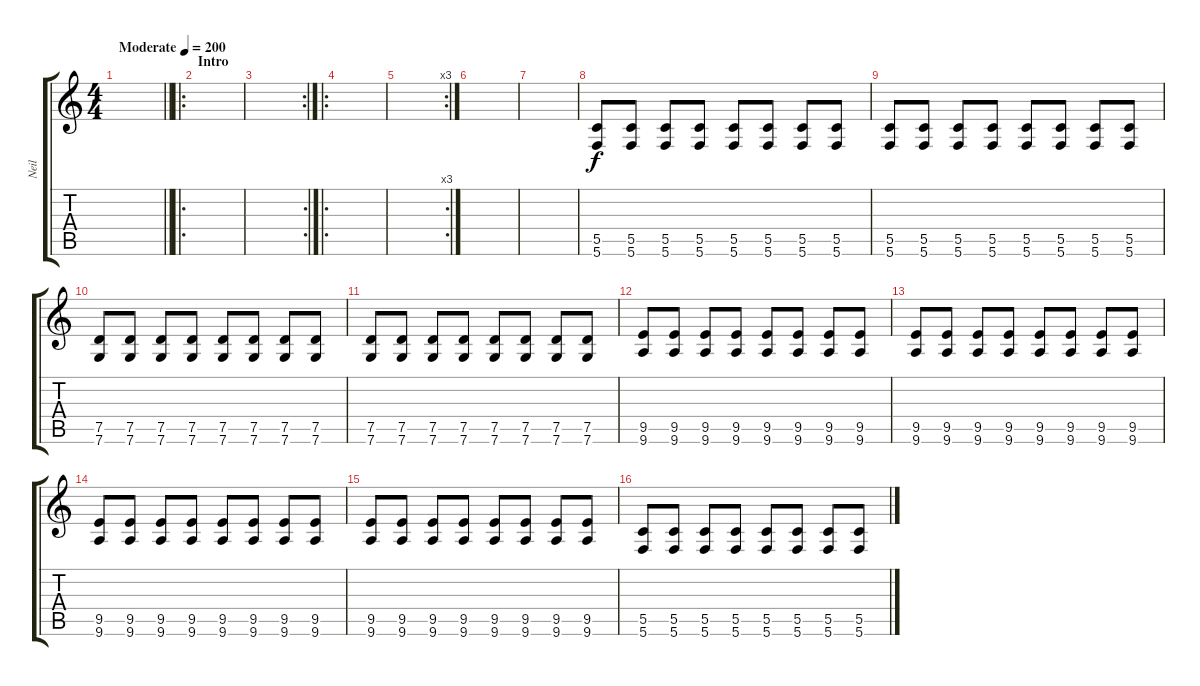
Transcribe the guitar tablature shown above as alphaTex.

\track ("Neil" "Neil") {instrument distortionguitar}
\staff {score tabs}
\tuning (D4 A3 F3 C3 G2 C2) {hide}
\ts (4 4)
\tempo (200 "Moderate")
\clef g2
\barLineRight lightlight
\ks c
|
\ro
\section ("" "Intro")
|
\rc 2
|
\ro
|
\rc 3
|
|
|
(5.5 5.6).8 (5.5 5.6).8 (5.5 5.6).8 (5.5 5.6).8 (5.5 5.6).8 (5.5 5.6).8 (5.5 5.6).8 (5.5 5.6).8 |
(5.5 5.6).8 (5.5 5.6).8 (5.5 5.6).8 (5.5 5.6).8 (5.5 5.6).8 (5.5 5.6).8 (5.5 5.6).8 (5.5 5.6).8 |
(7.5 7.6).8 (7.5 7.6).8 (7.5 7.6).8 (7.5 7.6).8 (7.5 7.6).8 (7.5 7.6).8 (7.5 7.6).8 (7.5 7.6).8 |
(7.5 7.6).8 (7.5 7.6).8 (7.5 7.6).8 (7.5 7.6).8 (7.5 7.6).8 (7.5 7.6).8 (7.5 7.6).8 (7.5 7.6).8 |
(9.5 9.6).8 (9.5 9.6).8 (9.5 9.6).8 (9.5 9.6).8 (9.5 9.6).8 (9.5 9.6).8 (9.5 9.6).8 (9.5 9.6).8 |
(9.5 9.6).8 (9.5 9.6).8 (9.5 9.6).8 (9.5 9.6).8 (9.5 9.6).8 (9.5 9.6).8 (9.5 9.6).8 (9.5 9.6).8 |
(9.5 9.6).8 (9.5 9.6).8 (9.5 9.6).8 (9.5 9.6).8 (9.5 9.6).8 (9.5 9.6).8 (9.5 9.6).8 (9.5 9.6).8 |
(9.5 9.6).8 (9.5 9.6).8 (9.5 9.6).8 (9.5 9.6).8 (9.5 9.6).8 (9.5 9.6).8 (9.5 9.6).8 (9.5 9.6).8 |
(5.5 5.6).8 (5.5 5.6).8 (5.5 5.6).8 (5.5 5.6).8 (5.5 5.6).8 (5.5 5.6).8 (5.5 5.6).8 (5.5 5.6).8
